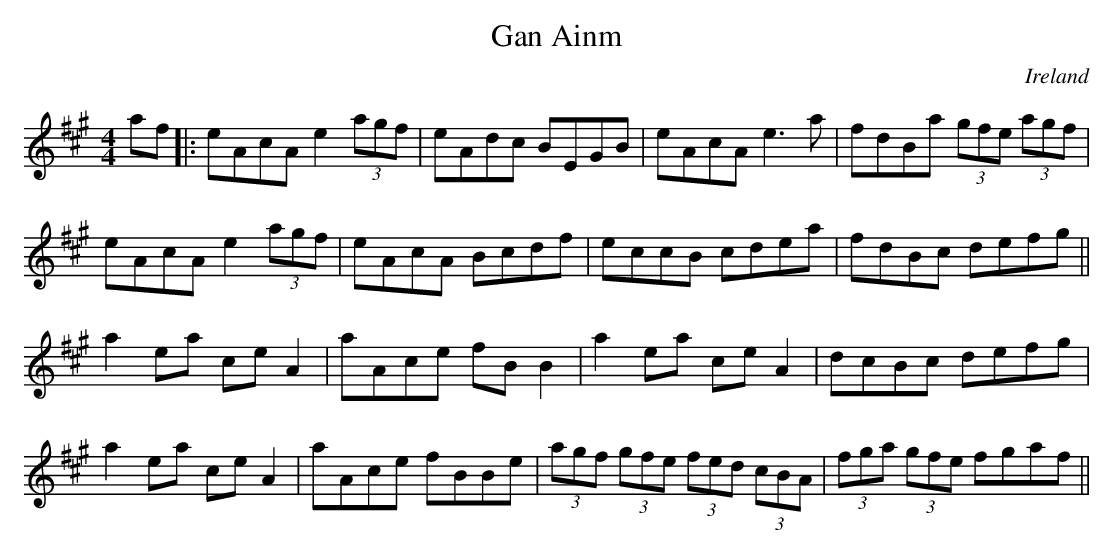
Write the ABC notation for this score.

X:1
T:Gan Ainm
O:Ireland
M:4/4
L:1/8
K:A
af|:eAcA e2 (3agf|eAdc BEGB|eAcA e3a|fdBa (3gfe (3agf|!
eAcA e2 (3agf|eAcA Bcdf|eccB cdea|fdBc defg||!
a2ea ceA2|aAce fBB2|a2ea ceA2|dcBc defg|!
a2ea ceA2|aAce fBBe|(3agf (3gfe (3fed (3cBA|(3fga (3gfe fgaf||!
